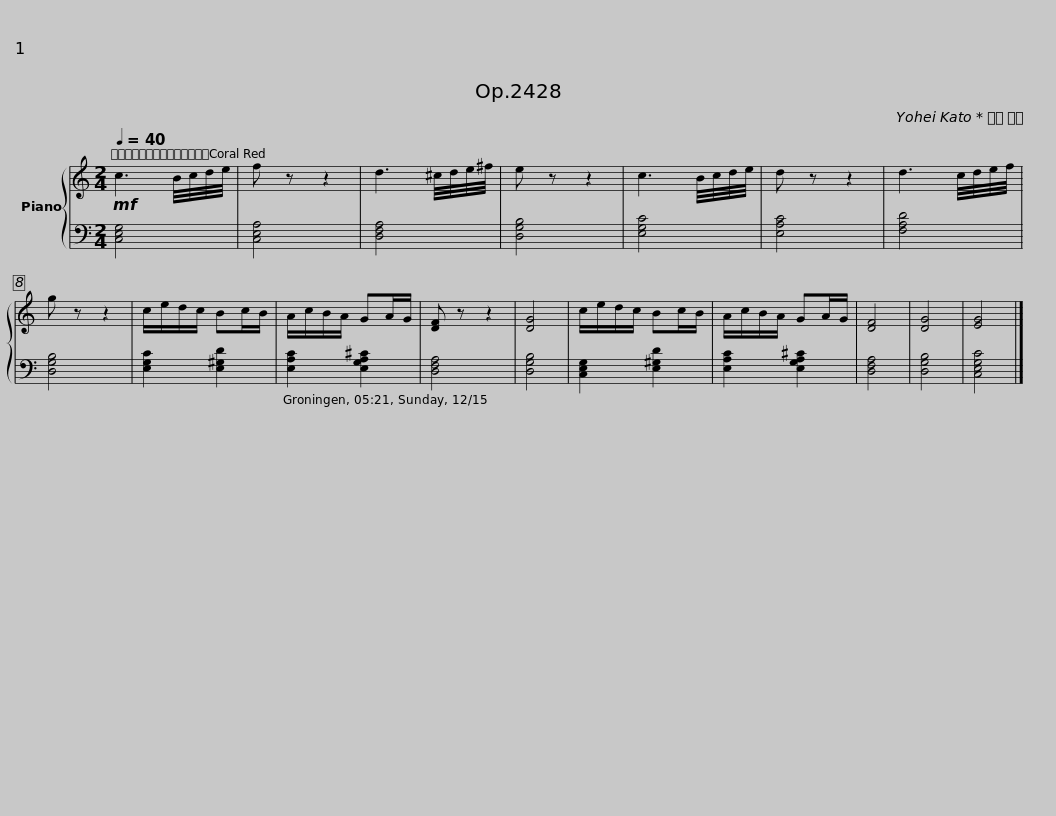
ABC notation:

X:1
%%score { 1 | 2 }
L:1/8
Q:1/4=40
M:2/4
I:linebreak $
K:C
V:1 treble
V:2 bass
V:1
!mf! c3 B/4c/4d/4e/4 | f z z2 | d3 ^c/4d/4e/4^f/4 | e z z2 | c3 B/4c/4d/4e/4 | %5
 d z z2 | d3 c/4d/4e/4f/4 | g z z2 | c/e/d/c/ Bc/B/ |$ A/c/B/A/ GA/G/ | %10
 [D-F] z z2 | [DG]4 | c/e/d/c/ Bc/B/ | A/c/B/A/ GA/G/ | [DF]4 | %15
 [DG]4 | [EG]4 |] %17
V:2
 [C,E,G,]4 | [C,E,A,]4 | [D,F,A,]4 | [D,G,B,]4 | [E,G,C]4 | %5
 [E,A,C]4 | [F,A,D]4 | [D,G,B,]4 | [E,G,C]2 [E,^G,D]2 |$ [E,A,C]2 [E,G,A,^C]2 | %10
 [D,F,A,]4 | [D,G,B,]4 | [C,E,G,]2 [E,^G,D]2 | [E,A,C]2 [E,G,A,^C]2 | [D,F,A,]4 | %15
 [D,G,B,]4 | [C,E,G,C]4 |] %17
